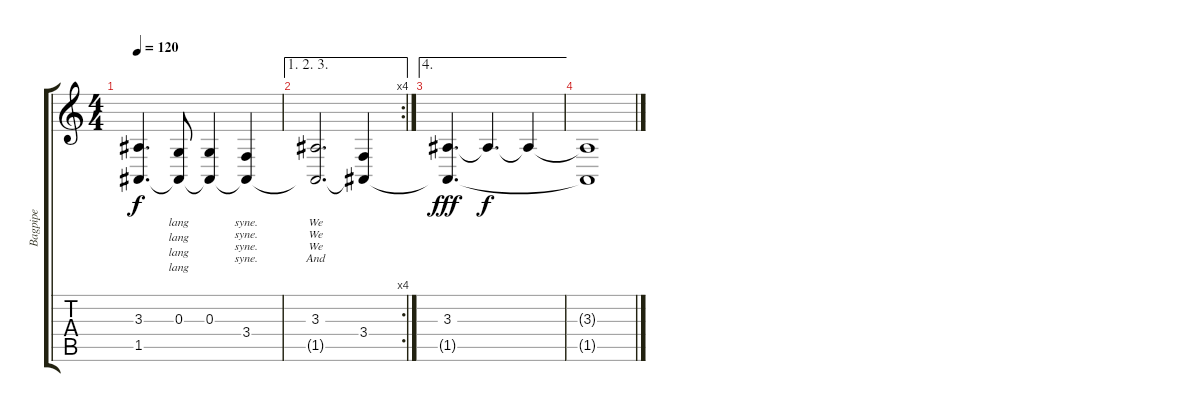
\track ("Bagpipe" "Bagpipe") {instrument flute}
\staff {score tabs}
\tuning (E4 B3 G3 D3 A2 E2) {hide}
\ts (4 4)
\tempo 120
\clef g2
\ks c
(3.3 1.5{t}).4{d lyrics (0 "") lyrics (1 "") lyrics (2 "") lyrics (3 "") lyrics (4 "") dy f} (0.3 1.5{t}).8{lyrics (0 "lang") lyrics (1 "lang") lyrics (2 "lang") lyrics (3 "lang") lyrics (4 "")} (0.3 1.5{t}).4{lyrics (0 "") lyrics (1 "") lyrics (2 "") lyrics (3 "") lyrics (4 "")} (3.4 1.5{t}).4{lyrics (0 "syne.") lyrics (1 "syne.") lyrics (2 "syne.") lyrics (3 "syne.") lyrics (4 "")} |
\ae (1 2 3)
\rc 4
(3.3 1.5{t}).2{d lyrics (0 "We") lyrics (1 "We") lyrics (2 "We") lyrics (3 "And") lyrics (4 "")} (3.4 1.5{t}).4 |
\ae 4
(3.3 1.5{t}).4{d dy fff} 3.3{t}.4{d dy f} 3.3{t}.4 |
(3.3{t} 1.5{t}).1
